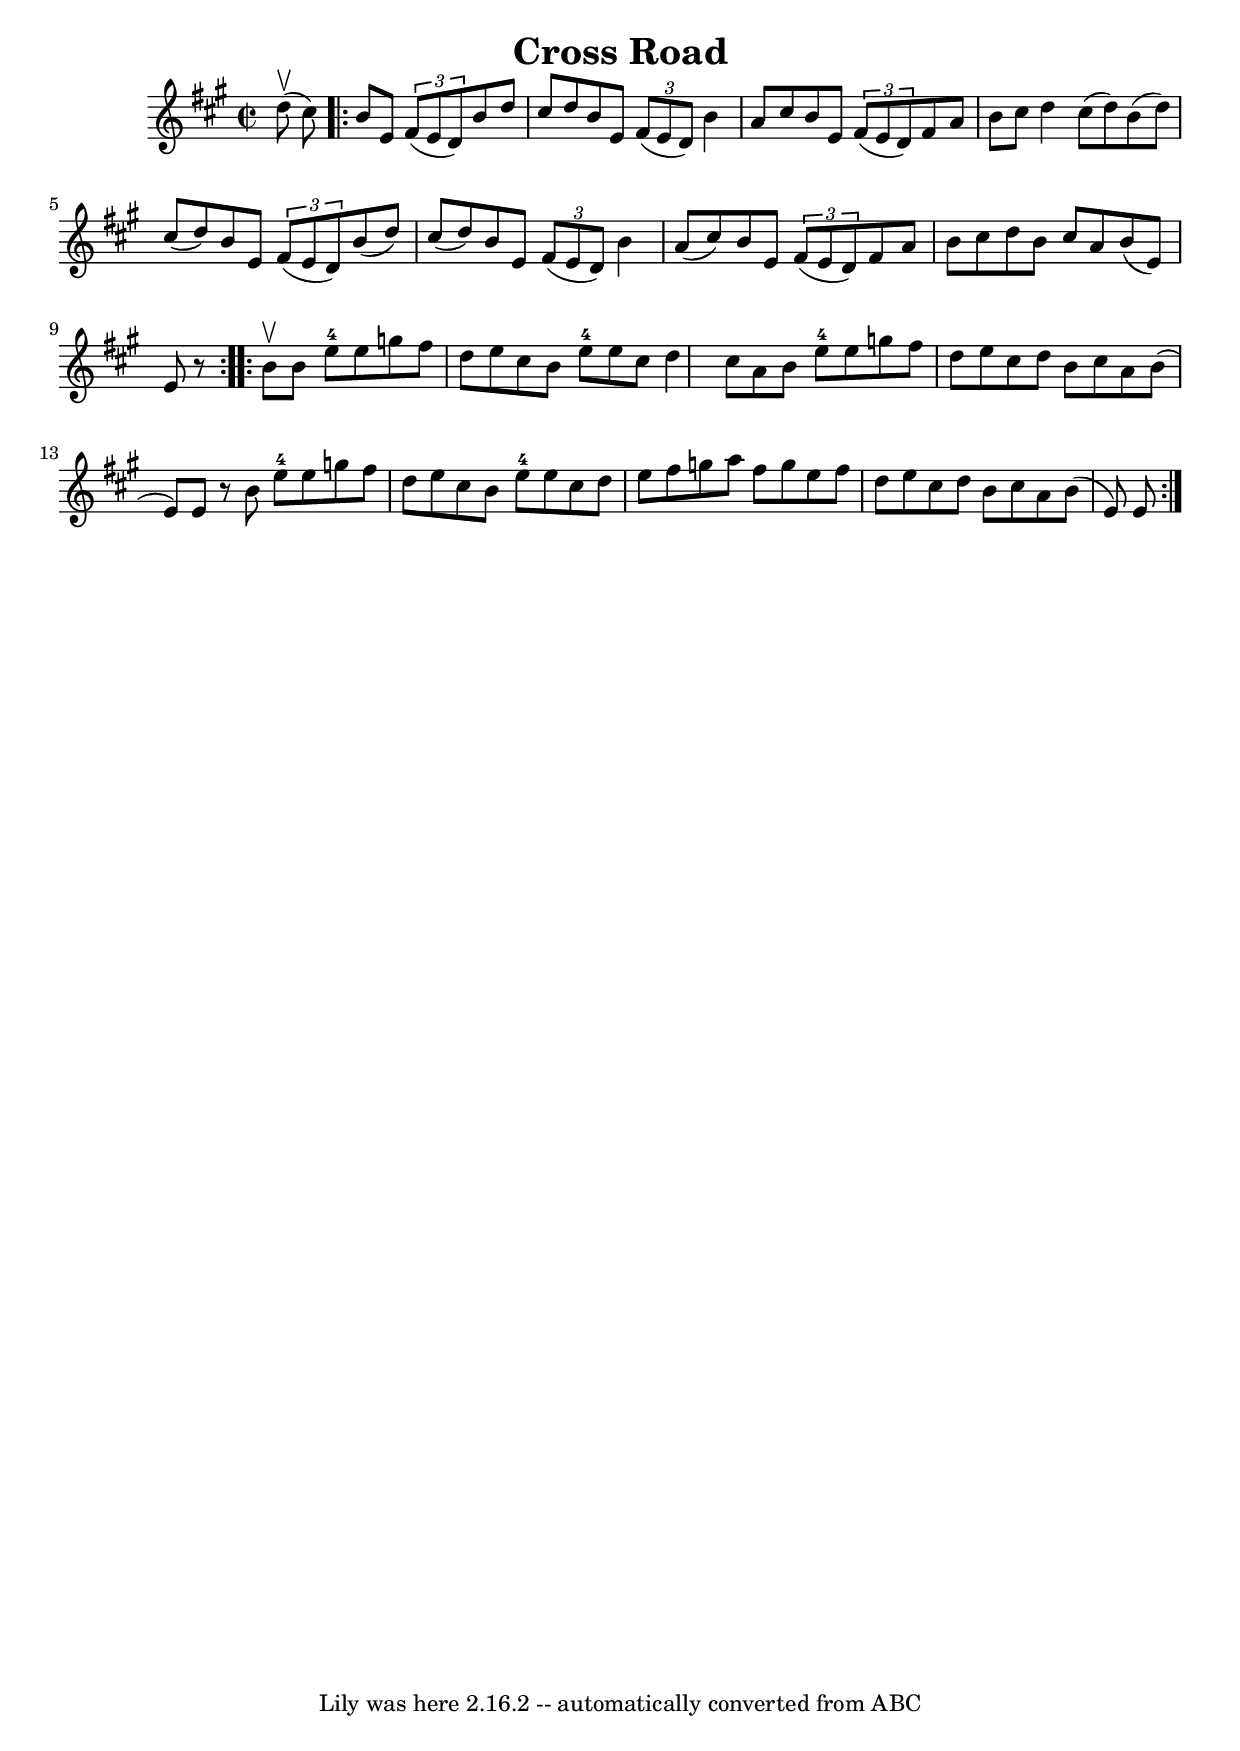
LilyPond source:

\version "2.7.40"
\include "Mammoth.ily"
\header {
	%% book = "Ryan's Mammoth Collection"
	crossRefNumber = "1"
	footnotes = "\\\\269"
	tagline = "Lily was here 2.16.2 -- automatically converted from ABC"
	title = "Cross Road"
}
voicedefault =  {


\override Staff.TimeSignature #'style = #'C
 \time 2/2 \key b \dorian d''8^\upbow(cis''8) \repeat volta 2 {     
b'8 e'8    \times 2/3 { fis'8 (e'8 d'8) } b'8 d''8 cis''8 
 d''8    |
 b'8 e'8    \times 2/3 { fis'8 (e'8 d'8) }   
b'4 a'8 cis''8    |
 b'8 e'8    \times 2/3 { fis'8 (e'8   
 d'8) } fis'8 a'8 b'8 cis''8    |
 d''4 cis''8 (
d''8) b'8 (d''8) cis''8 (d''8)   |
 b'8 e'8    
\times 2/3 { fis'8 (e'8 d'8) } b'8 (d''8) cis''8 (d''8  
-)   |
 b'8 e'8    \times 2/3 { fis'8 (e'8 d'8) } b'4   
 a'8 (cis''8)   |
 b'8 e'8    \times 2/3 { fis'8 (e'8    
d'8) } fis'8 a'8 b'8 cis''8    |
 d''8 b'8    
cis''8 a'8 b'8 (e'8) e'8    r8   }     \repeat volta 2 { b'8 
^\upbow |
 b'8 e''8-4 e''8 g''8 fis''8 d''8 e''8  
 cis''8    |
 b'8 e''8-4 e''8 cis''8 d''4 cis''8    
a'8    |
 b'8 e''8-4 e''8 g''8 fis''8 d''8 e''8    
cis''8    |
 d''8 b'8 cis''8 a'8 b'8 (e'8) e'8    
r8   |
 b'8 e''8-4 e''8 g''8 fis''8 d''8 e''8    
cis''8    |
 b'8 e''8-4 e''8 cis''8 d''8 e''8    
fis''8 g''8    |
 a''8 fis''8 g''8 e''8 fis''8 d''8   
 e''8 cis''8    |
 d''8 b'8 cis''8 a'8 b'8 (e'8)   
e'8  }   
}

\score{
    <<

	\context Staff="default"
	{
	    \voicedefault 
	}

    >>
	\layout {
	}
	\midi {}
}
